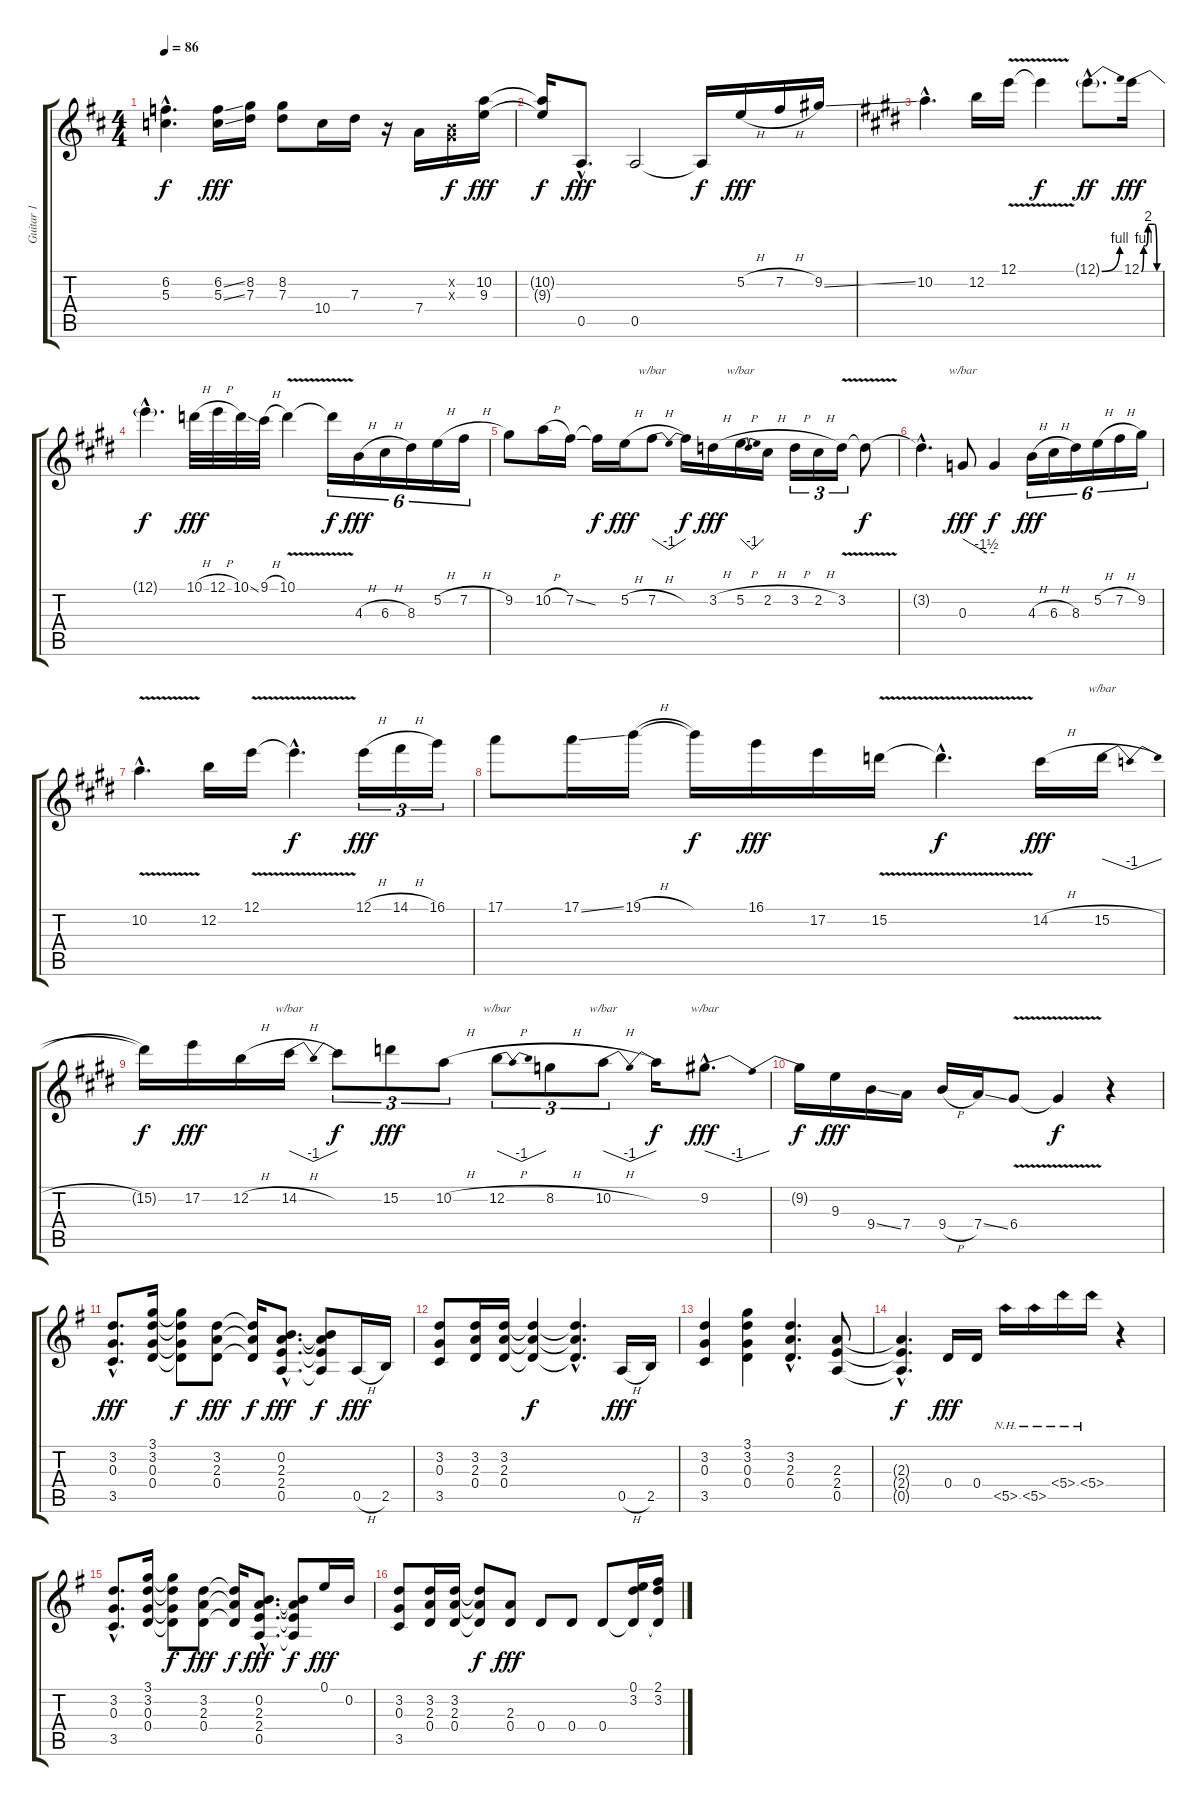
\track ("Guitar 1" "Guitar 1") {instrument distortionguitar}
\staff {score tabs}
\tuning (E4 B3 G3 D3 A2 D2) {hide}
\ts (4 4)
\tempo 86
\clef g2
\ks d
(6.2{hac t} 5.3{hac t}).4{d dy f} (6.2{ss} 5.3{ss}).16{dy fff} (8.2 7.3).16 (8.2 7.3).8 10.4.16 7.3.16 r.16 7.4.16 (0.2{x} 0.3{x}).16{dy f} (10.2 9.3).16{dy fff} |
(10.2{t} 9.3{t}).16{dy f} 0.5{hac}.8{d dy fff} 0.5.2 0.5{t}.16{dy f} 5.2{h}.16{dy fff volume 16} 7.2{h}.16 9.2{ss}.16 |
\ks e
10.2{hac}.4{d} 12.2.16 12.1{v}.16 12.1{t}.4{dy f} 12.1{be (bend 0 0 60 4) g hac}.8{d dy ff} 12.1{be (custom 0 0 8 4 15 4 23 8 45 8 53 0 60 0)}.16{dy fff} |
12.1{hac t}.4{d dy f} 10.1{h}.32{dy fff} 12.1{h}.32 10.1{ss}.32 9.1{h}.32 10.1{v}.4 10.1{t}.16{tu (6 4) dy f} 4.3{h}.16{tu (6 4) dy fff} 6.3{h}.16{tu (6 4)} 8.3.16{tu (6 4)} 5.2{h}.16{tu (6 4)} 7.2{h}.16{tu (6 4)} |
9.2.8 10.2{h}.16 7.2{ss}.16 7.2{t}.16{dy f} 5.2{h}.16{dy fff} 7.2{h}.8{tbe (dip default 0 0 30 -4 60 0)} 7.2{t}.16{dy f} 3.2{h}.16{dy fff} 5.2{h}.16{tbe (dip default 0 0 30 -4 60 0)} 2.2{h}.16 3.2{h}.16{tu (3 2)} 2.2{h}.16{tu (3 2)} 3.2{v}.16{tu (3 2)} 3.2{t}.8{dy f} |
3.2{hac t}.4{d} 0.3.8{tbe (custom default 0 0 45 -6 60 -6) dy fff} 0.3{t}.4{dy f} 4.3{h}.16{tu (6 4) dy fff} 6.3{h}.16{tu (6 4)} 8.3.16{tu (6 4)} 5.2{h}.16{tu (6 4)} 7.2{h}.16{tu (6 4)} 9.2.16{tu (6 4)} |
10.2{v hac}.4{d} 12.2.16 12.1{v}.16 12.1{hac t}.4{d dy f} 12.1{h}.16{tu (3 2) dy fff} 14.1{h}.16{tu (3 2)} 16.1.16{tu (3 2)} |
17.1.8 17.1{ss}.16 19.1{h}.16 19.1{t}.16{dy f} 16.1.16{dy fff} 17.2.16 15.2{v}.16 15.2{hac t}.4{d dy f} 14.2{h}.16{dy fff} 15.2{h}.16{tbe (dip default 0 0 30 -4 60 0)} |
15.2{t}.16{dy f} 17.2.16{dy fff} 12.2{h}.16 14.2{h}.16{tbe (dip default 0 0 30 -4 60 0)} 14.2{t}.8{tu (3 2) dy f} 15.2.8{tu (3 2) dy fff} 10.2{h}.8{tu (3 2)} 12.2{h}.8{tu (3 2) tbe (dip default 0 0 30 -4 60 0)} 8.2{h}.8{tu (3 2)} 10.2{h}.8{tu (3 2) tbe (dip default 0 0 30 -4 60 0)} 10.2{t}.16{dy f} 9.2{hac}.8{d tbe (dip default 0 0 30 -4 60 0) dy fff} |
9.2{t}.16{dy f} 9.3.16{dy fff} 9.4{ss}.16 7.4.16 9.4{h}.16 7.4{ss}.16 6.4{v}.8 6.4{t}.4{dy f} r.4 |
\ks g
(3.2{hac} 0.3{hac} 3.5{hac}).8{d dy fff volume 11} (3.1 3.2 0.3 0.4).16 (3.1{t} 3.2{t} 0.3{t} 0.4{t}).8{dy f} (3.2 2.3 0.4).8{dy fff} (3.2{t} 2.3{t} 0.4{t}).16{dy f} (0.2{hac} 2.3{hac} 2.4{hac} 0.5{hac}).8{d dy fff} (0.2{t} 2.3{t} 2.4{t} 0.5{t}).8{dy f} 0.5{h}.16{dy fff} 2.5.16 |
(3.2 0.3 3.5).8 (3.2 2.3 0.4).16 (3.2 2.3 0.4).16 (3.2{t} 2.3{t} 0.4{t}).4{dy f} (3.2{hac t} 2.3{hac t} 0.4{hac t}).4{d} 0.5{h}.16{dy fff} 2.5.16 |
(3.2 0.3 3.5).4 (3.1 3.2 0.3 0.4).4 (3.2{hac} 2.3{hac} 0.4{hac}).4{d} (2.3 2.4 0.5).8 |
(2.3{hac t} 2.4{hac t} 0.5{hac t}).4{d dy f} 0.4.16{dy fff} 0.4.16 5.5{nh}.16 5.5{nh}.16 5.4{nh}.16 5.4{nh}.16 r.4 |
(3.2{hac} 0.3{hac} 3.5{hac}).8{d} (3.1 3.2 0.3 0.4).16 (3.1{t} 3.2{t} 0.3{t} 0.4{t}).8{dy f} (3.2 2.3 0.4).8{dy fff} (3.2{t} 2.3{t} 0.4{t}).16{dy f} (0.2{hac} 2.3{hac} 2.4{hac} 0.5{hac}).8{d dy fff} (0.2{t} 2.3{t} 2.4{t} 0.5{t}).8{dy f} 0.1.16{dy fff} 0.2.16 |
(3.2 0.3 3.5).8 (3.2 2.3 0.4).16 (3.2 2.3 0.4).16 (3.2{t} 2.3{t} 0.4{t}).8{dy f} (2.3 0.4).8{dy fff} 0.4.8 0.4.8 0.4.8 (0.1 3.2 0.4{t}).16 (2.1 3.2 0.4{t}).16
